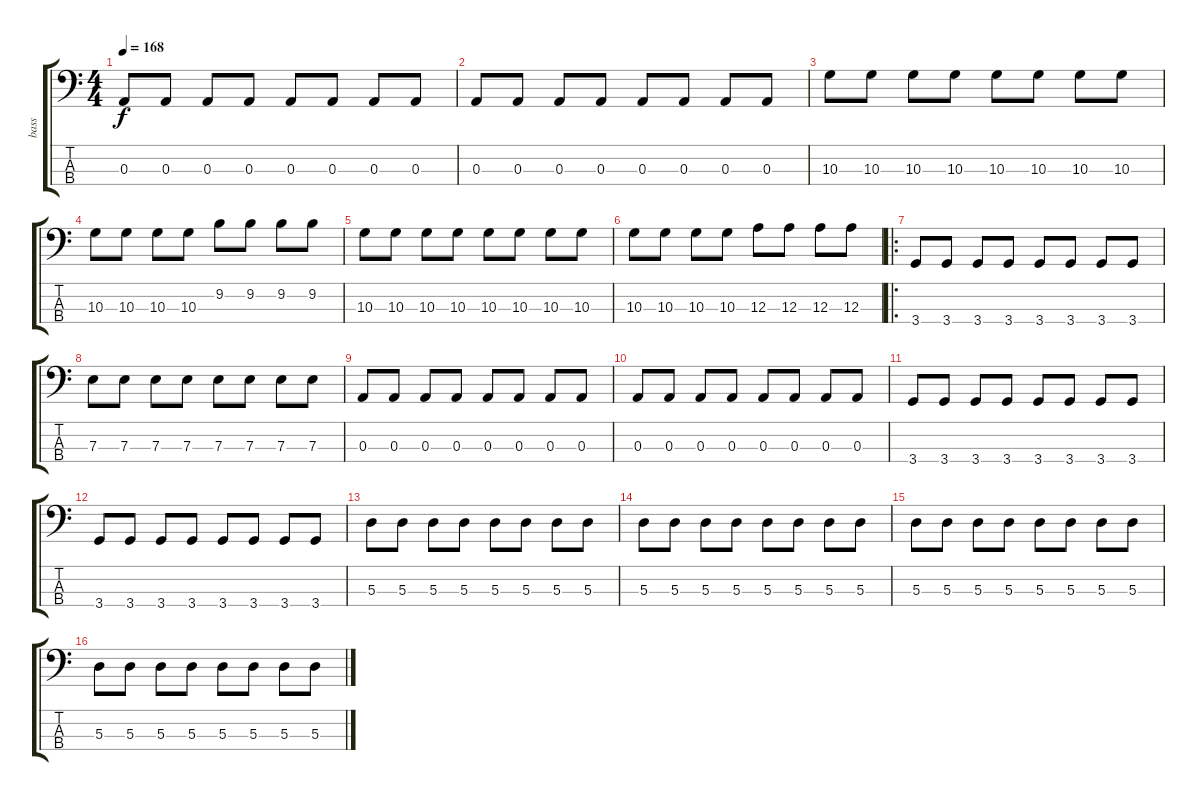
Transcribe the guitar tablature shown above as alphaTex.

\track ("bass" "bass") {instrument electricbasspick}
\staff {score tabs}
\tuning (G2 D2 A1 E1) {hide}
\ts (4 4)
\tempo 168
\clef f4
\ks c
0.3.8{dy f} 0.3.8 0.3.8 0.3.8 0.3.8 0.3.8 0.3.8 0.3.8 |
0.3.8 0.3.8 0.3.8 0.3.8 0.3.8 0.3.8 0.3.8 0.3.8 |
10.3.8 10.3.8 10.3.8 10.3.8 10.3.8 10.3.8 10.3.8 10.3.8 |
10.3.8 10.3.8 10.3.8 10.3.8 9.2.8 9.2.8 9.2.8 9.2.8 |
10.3.8 10.3.8 10.3.8 10.3.8 10.3.8 10.3.8 10.3.8 10.3.8 |
10.3.8 10.3.8 10.3.8 10.3.8 12.3.8 12.3.8 12.3.8 12.3.8 |
\ro
3.4.8 3.4.8 3.4.8 3.4.8 3.4.8 3.4.8 3.4.8 3.4.8 |
7.3.8 7.3.8 7.3.8 7.3.8 7.3.8 7.3.8 7.3.8 7.3.8 |
0.3.8 0.3.8 0.3.8 0.3.8 0.3.8 0.3.8 0.3.8 0.3.8 |
0.3.8 0.3.8 0.3.8 0.3.8 0.3.8 0.3.8 0.3.8 0.3.8 |
3.4.8 3.4.8 3.4.8 3.4.8 3.4.8 3.4.8 3.4.8 3.4.8 |
3.4.8 3.4.8 3.4.8 3.4.8 3.4.8 3.4.8 3.4.8 3.4.8 |
5.3.8 5.3.8 5.3.8 5.3.8 5.3.8 5.3.8 5.3.8 5.3.8 |
5.3.8 5.3.8 5.3.8 5.3.8 5.3.8 5.3.8 5.3.8 5.3.8 |
5.3.8 5.3.8 5.3.8 5.3.8 5.3.8 5.3.8 5.3.8 5.3.8 |
5.3.8 5.3.8 5.3.8 5.3.8 5.3.8 5.3.8 5.3.8 5.3.8
